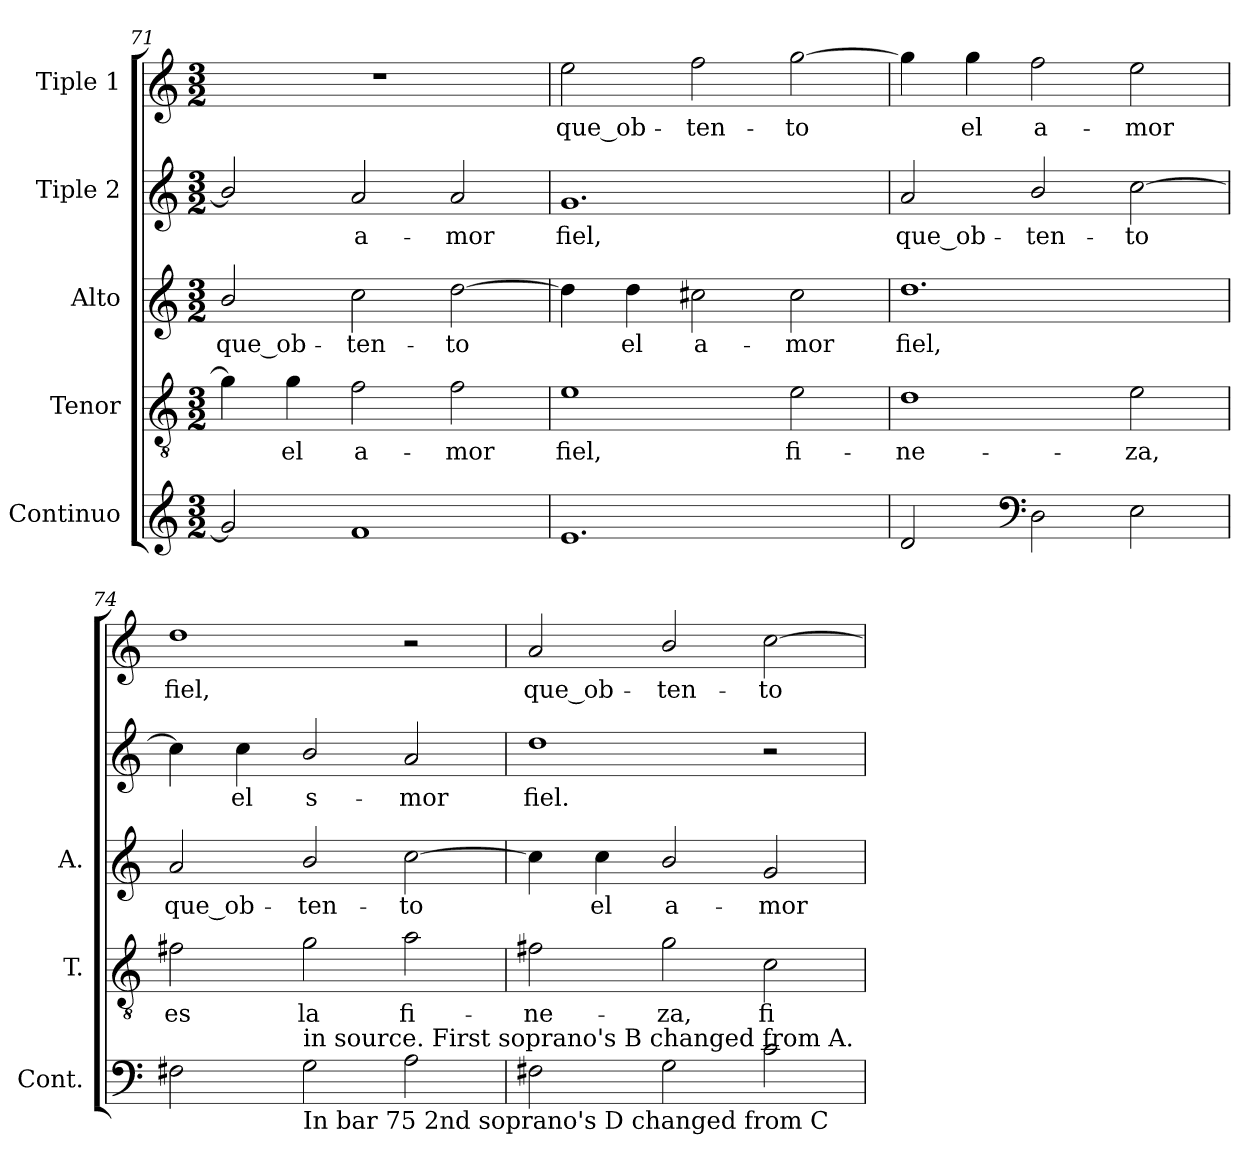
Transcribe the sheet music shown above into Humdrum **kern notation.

**kern	**kern	**text	**kern	**text	**kern	**text	**kern	**text
*part5	*part4	*part4	*part3	*part3	*part2	*part2	*part1	*part1
*staff5	*staff4	*staff4	*staff3	*staff3	*staff2	*staff2	*staff1	*staff1
*I"Continuo	*I"Tenor	*	*I"Alto	*	*I"Tiple 2	*	*I"Tiple 1	*
*I'Cont.	*I'T.	*	*I'A.	*	*	*	*	*
*clefG2	*clefGv2	*	*clefG2	*	*clefG2	*	*clefG2	*
*	*ITrd7c12	*	*	*	*	*	*	*
*k[]	*k[]	*	*k[]	*	*k[]	*	*k[]	*
*C:	*C:	*	*C:	*	*C:	*	*C:	*
*M3/2	*M3/2	*	*M3/2	*	*M3/2	*	*M3/2	*
=71	=71	=71	=71	=71	=71	=71	=71	=71
!	!	!	!	!LO:LY:b:color=#000000	!	!	!LO:N:vis=1	!
2gi/]	4Gi\]	.	2bi/	que_ob-	2bi/]	.	1.r	.
!	!	!LO:LY:b:color=#000000	!	!	!	!	!	!
.	4Gi\	el	.	.	.	.	.	.
!	!	!LO:LY:b:color=#000000	!	!	!	!	!	!
!	!	!	!	!LO:LY:b:color=#000000	!	!	!	!
!	!	!	!	!	!	!LO:LY:b:color=#000000	!	!
1fi	2Fi\	a-	2cci\	-ten-	2ai/	a-	.	.
!	!	!LO:LY:b:color=#000000	!	!	!	!	!	!
!	!	!	!	!LO:LY:b:color=#000000	!	!	!	!
!	!	!	!	!	!	!LO:LY:b:color=#000000	!	!
.	2Fi\	-mor	[2ddi\	-to	2ai/	-mor	.	.
=72	=72	=72	=72	=72	=72	=72	=72	=72
!	!	!LO:LY:b:color=#000000	!	!	!	!	!	!
!	!	!	!	!	!	!LO:LY:b:color=#000000	!	!
!	!	!	!	!	!	!	!	!LO:LY:b:color=#000000
1.ei	1Ei	fiel,	4ddi\]	.	1.gi	fiel,	2eei\	que_ob-
!	!	!	!	!LO:LY:b:color=#000000	!	!	!	!
.	.	.	4ddi\	el	.	.	.	.
!	!	!	!	!LO:LY:b:color=#000000	!	!	!	!
!	!	!	!	!	!	!	!	!LO:LY:b:color=#000000
.	.	.	2cc#Xi\	a-	.	.	2ffi\	-ten-
!	!	!LO:LY:b:color=#000000	!	!	!	!	!	!
!	!	!	!	!LO:LY:b:color=#000000	!	!	!	!
!	!	!	!	!	!	!	!	!LO:LY:b:color=#000000
.	2Ei\	fi-	2cc#i\	-mor	.	.	[2ggi\	-to
!!LO:LB:g=z
=73	=73	=73	=73	=73	=73	=73	=73	=73
!	!	!LO:LY:b:color=#000000	!	!	!	!	!	!
!	!	!	!	!LO:LY:b:color=#000000	!	!	!	!
!	!	!	!	!	!	!LO:LY:b:color=#000000	!	!
2di/	1Di	-ne-	1.ddi	fiel,	2ai/	que_ob-	4ggi\]	.
*clefF4	*	*	*	*	*	*	*	*
!	!	!	!	!	!	!	!	!LO:LY:b:color=#000000
.	.	.	.	.	.	.	4ggi\	el
!	!	!	!	!	!	!LO:LY:b:color=#000000	!	!
!	!	!	!	!	!	!	!	!LO:LY:b:color=#000000
2Di\	.	.	.	.	2bi/	-ten-	2ffi\	a-
!	!	!LO:LY:b:color=#000000	!	!	!	!	!	!
!	!	!	!	!	!	!LO:LY:b:color=#000000	!	!
!	!	!	!	!	!	!	!	!LO:LY:b:color=#000000
2Ei\	2Ei\	-za,	.	.	[2cci\	-to	2eei\	-mor
=74	=74	=74	=74	=74	=74	=74	=74	=74
!	!	!LO:LY:b:color=#000000	!	!	!	!	!	!
!	!	!	!	!LO:LY:b:color=#000000	!	!	!	!
!	!	!	!	!	!	!	!	!LO:LY:b:color=#000000
2F#i\	2F#Xi\	es	2ai/	que_ob-	4cci\]	.	1ddi	fiel,
!	!	!	!	!	!	!LO:LY:b:color=#000000	!	!
.	.	.	.	.	4cci\	el	.	.
!	!	!LO:LY:b:color=#000000	!	!	!	!	!	!
!	!	!	!	!LO:LY:b:color=#000000	!	!	!	!
!LO:TX:b:t=In bar 75 2nd soprano's D changed from C	!	!	!	!	!	!	!	!
!LO:TX:t=in source. First soprano's B changed from A.	!	!	!	!	!	!	!	!
!	!	!	!	!	!	!LO:LY:b:color=#000000	!	!
2Gi\	2Gi\	la	2bi/	-ten-	2bi/	s-	.	.
!	!	!LO:LY:b:color=#000000	!	!	!	!	!	!
!	!	!	!	!LO:LY:b:color=#000000	!	!	!	!
!	!	!	!	!	!	!LO:LY:b:color=#000000	!	!
2Ai\	2Ai\	fi-	[2cci\	-to	2ai/	-mor	2r	.
=75	=75	=75	=75	=75	=75	=75	=75	=75
!	!	!LO:LY:b:color=#000000	!	!	!	!	!	!
!	!	!	!	!	!	!LO:LY:b:color=#000000	!	!
!	!	!	!	!	!	!	!	!LO:LY:b:color=#000000
2F#Xi\	2F#Xi\	-ne-	4cci\]	.	1ddi	fiel.	2ai/	que_ob-
!	!	!	!	!LO:LY:b:color=#000000	!	!	!	!
.	.	.	4cci\	el	.	.	.	.
!	!	!LO:LY:b:color=#000000	!	!	!	!	!	!
!	!	!	!	!LO:LY:b:color=#000000	!	!	!	!
!	!	!	!	!	!	!	!	!LO:LY:b:color=#000000
2Gi\	2Gi\	-za,	2bi/	a-	.	.	2bi/	-ten-
!	!	!LO:LY:b:color=#000000	!	!	!	!	!	!
!	!	!	!	!LO:LY:b:color=#000000	!	!	!	!
!	!	!	!	!	!	!	!	!LO:LY:b:color=#000000
2ci\	2Ci\	fi-	2gi/	-mor	2r	.	[2cci\	-to
=	=	=	=	=	=	=	=	=
*-	*-	*-	*-	*-	*-	*-	*-	*-
